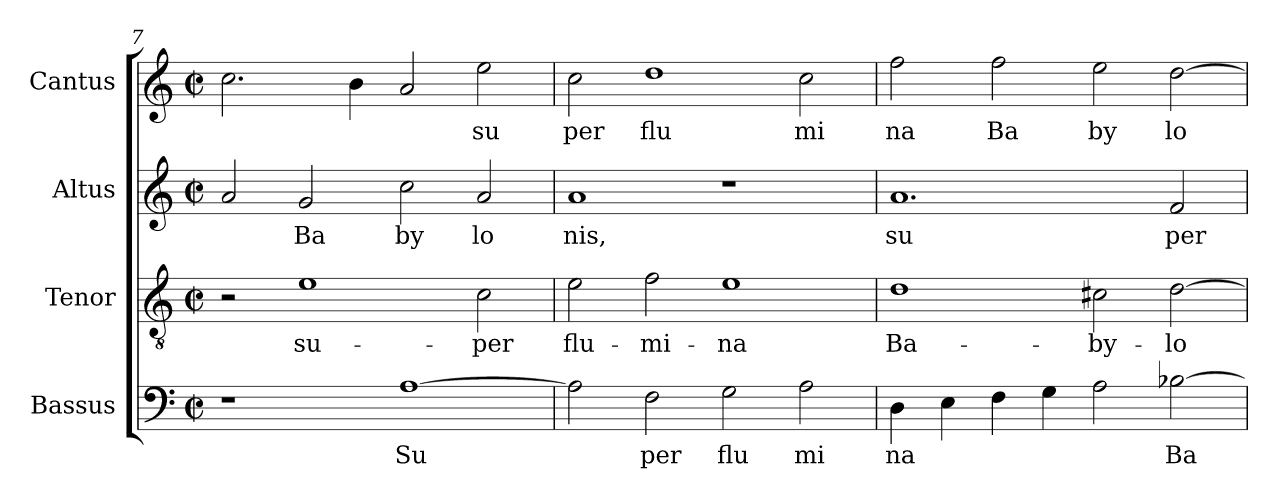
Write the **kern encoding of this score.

**kern	**text	**kern	**text	**kern	**text	**kern	**text
*part4	*part4	*part3	*part3	*part2	*part2	*part1	*part1
*staff4	*staff4	*staff3	*staff3	*staff2	*staff2	*staff1	*staff1
*I"Bassus	*	*I"Tenor	*	*I"Altus	*	*I"Cantus	*
*clefF4	*	*clefGv2	*	*clefG2	*	*clefG2	*
*M2/2	*	*M2/2	*	*M2/2	*	*M2/2	*
*met(c|)	*	*met(c|)	*	*met(c|)	*	*met(c|)	*
=7	=7	=7	=7	=7	=7	=7	=7
1r	.	2r	.	2a/	.	2.cc\	.
!	!	!	!LO:LY:b:cj	!	!LO:LY:b:cj	!	!
.	.	1e	su-	2g/	Ba	.	.
.	.	.	.	.	.	4b\	.
!	!LO:LY:b:cj	!	!	!	!LO:LY:b:cj	!	!
[>1A	Su	.	.	2cc\	by	2a/	.
!	!	!	!LO:LY:b:cj	!	!LO:LY:b:cj	!	!LO:LY:b:cj
.	.	2c\	-per	2a/	lo	2ee\	su
=8	=8	=8	=8	=8	=8	=8	=8
!	!	!	!LO:LY:b:cj	!	!LO:LY:b:cj	!	!LO:LY:b:cj
2A\]	.	2e\	flu-	1a	nis,	2cc\	per
!	!LO:LY:b:cj	!	!LO:LY:b:cj	!	!	!	!LO:LY:b:cj
2F\	per	2f\	-mi-	.	.	1dd	flu
!	!LO:LY:b:cj	!	!LO:LY:b:cj	!	!	!	!
2G\	flu	1e	-na	1r	.	.	.
!	!LO:LY:b:cj	!	!	!	!	!	!LO:LY:b:cj
2A\	mi	.	.	.	.	2cc\	mi
=9	=9	=9	=9	=9	=9	=9	=9
!	!LO:LY:b	!	!LO:LY:b:cj	!	!LO:LY:b:cj	!	!LO:LY:b:cj
4D\	na	1d	Ba-	1.a	su	2ff\	na
4E\	.	.	.	.	.	.	.
!	!	!	!	!	!	!	!LO:LY:b:cj
4F\	.	.	.	.	.	2ff\	Ba
4G\	.	.	.	.	.	.	.
!	!	!	!LO:LY:b:cj	!	!	!	!LO:LY:b:cj
2A\	.	2c#X\	-by-	.	.	2ee\	by
!	!LO:LY:b	!	!LO:LY:b:cj	!	!LO:LY:b:cj	!	!LO:LY:b:cj
[>2B-\	Ba	[>2d\	-lo-	2f/	per	[>2dd\	lo
=	=	=	=	=	=	=	=
*-	*-	*-	*-	*-	*-	*-	*-
